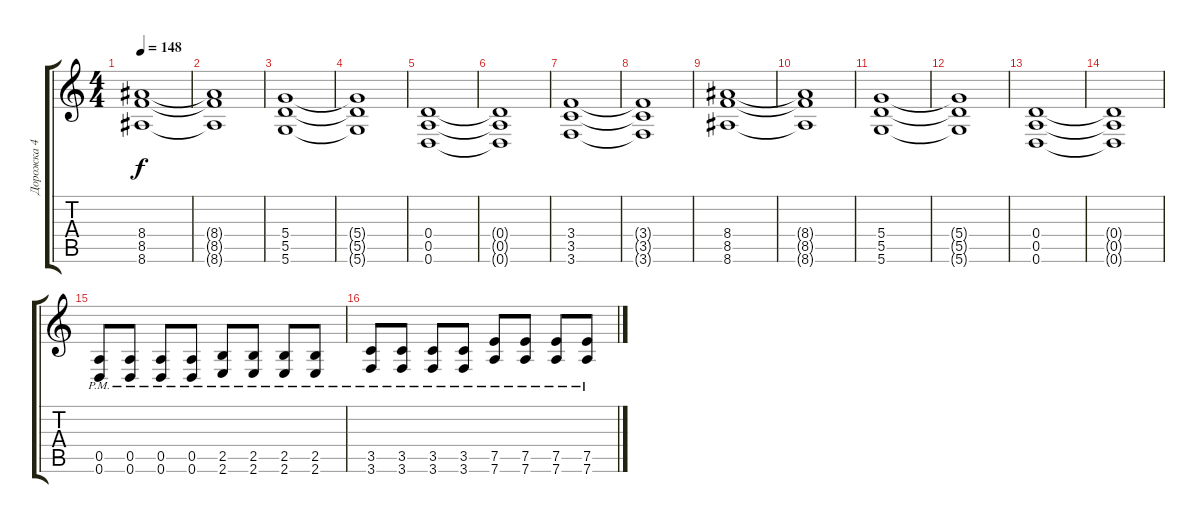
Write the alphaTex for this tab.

\track ("Дорожка 4" "Дорожка 4") {instrument distortionguitar}
\staff {score tabs}
\tuning (E4 B3 G3 D3 A2 D2) {hide}
\ts (4 4)
\tempo 148
\clef g2
\ks c
(8.4 8.5 8.6).1{dy f} |
(8.4{t} 8.5{t} 8.6{t}).1 |
(5.4 5.5 5.6).1 |
(5.4{t} 5.5{t} 5.6{t}).1 |
(0.4 0.5 0.6).1 |
(0.4{t} 0.5{t} 0.6{t}).1 |
(3.4 3.5 3.6).1 |
(3.4{t} 3.5{t} 3.6{t}).1 |
(8.4 8.5 8.6).1 |
(8.4{t} 8.5{t} 8.6{t}).1 |
(5.4 5.5 5.6).1 |
(5.4{t} 5.5{t} 5.6{t}).1 |
(0.4 0.5 0.6).1 |
(0.4{t} 0.5{t} 0.6{t}).1 |
(0.5{pm} 0.6{pm}).8 (0.5{pm} 0.6{pm}).8 (0.5{pm} 0.6{pm}).8 (0.5{pm} 0.6{pm}).8 (2.5{pm} 2.6{pm}).8 (2.5{pm} 2.6{pm}).8 (2.5{pm} 2.6{pm}).8 (2.5{pm} 2.6{pm}).8 |
(3.5{pm} 3.6{pm}).8 (3.5{pm} 3.6{pm}).8 (3.5{pm} 3.6{pm}).8 (3.5{pm} 3.6{pm}).8 (7.5{pm} 7.6{pm}).8 (7.5{pm} 7.6{pm}).8 (7.5{pm} 7.6{pm}).8 (7.5{pm} 7.6{pm}).8
